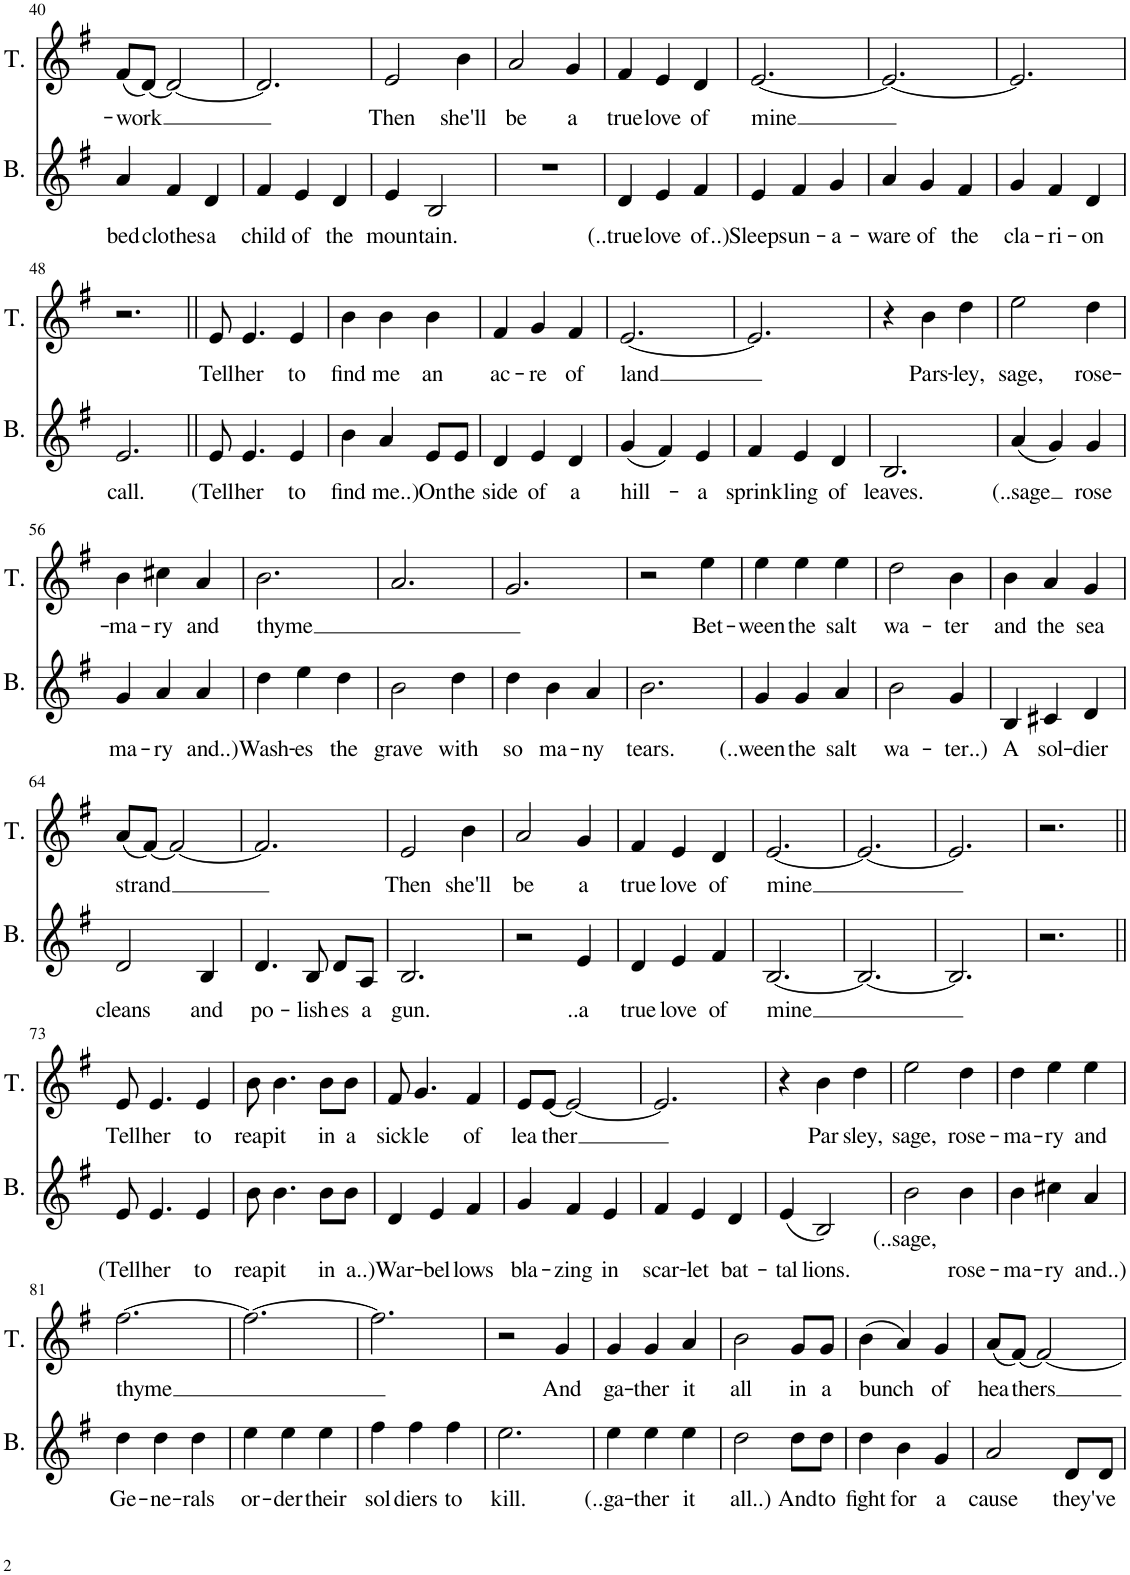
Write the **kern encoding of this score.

**kern	**text	**kern	**text
*part2	*part2	*part1	*part1
*staff2	*staff2	*staff1	*staff1
*I"Bariton	*	*I"Tenor	*
*I'B.	*	*I'T.	*
!!LO:PB:g=z
*clefG2	*	*clefG2	*
*k[f#]	*	*k[f#]	*
=40	=40	=40	=40
!	!LO:LY:b	!	!LO:LY:b
4a/	bed-	(8f#/L	-work
.	.	[8d/J)	.
!	!LO:LY:b	!	!
4f#/	-clothes	2d/_	.
!	!LO:LY:b	!	!
4d/	a	.	.
=41	=41	=41	=41
!	!LO:LY:b	!	!
4f#/	child	2.d/]	.
!	!LO:LY:b	!	!
4e/	of	.	.
!	!LO:LY:b	!	!
4d/	the	.	.
=42	=42	=42	=42
!	!LO:LY:b	!	!LO:LY:b
4e/	moun-	2e/	Then
!	!LO:LY:b	!	!
2B/	-tain.	.	.
!	!	!	!LO:LY:b
.	.	4b\	she'll
=43	=43	=43	=43
!	!	!	!LO:LY:b
1r	.	2a/	be
!	!	!	!LO:LY:b
.	.	4g/	a
.	.	4ryy	.
=44	=44	=44	=44
!	!LO:LY:b	!	!LO:LY:b
4d/	(..true	4f#/	true
!	!LO:LY:b	!	!LO:LY:b
4e/	love	4e/	love
!	!LO:LY:b	!	!LO:LY:b
4f#/	of..)	4d/	of
=45	=45	=45	=45
!	!LO:LY:b	!	!LO:LY:b
4e/	Sleeps	[2.e/	mine
!	!LO:LY:b	!	!
4f#/	un-	.	.
!	!LO:LY:b	!	!
4g/	-a-	.	.
=46	=46	=46	=46
!	!LO:LY:b	!	!
4a/	-ware	2.e/_	.
!	!LO:LY:b	!	!
4g/	of	.	.
!	!LO:LY:b	!	!
4f#/	the	.	.
=47	=47	=47	=47
!	!LO:LY:b	!	!
4g/	cla-	2.e/]	.
!	!LO:LY:b	!	!
4f#/	-ri-	.	.
!	!LO:LY:b	!	!
4d/	-on	.	.
!!LO:LB:g=z
=48	=48	=48	=48
!	!LO:LY:b	!	!
2.e/	call.	2.r	.
=49||	=49||	=49||	=49||
!	!LO:LY:b	!	!LO:LY:b
8e/	(Tell	8e/	Tell
!	!LO:LY:b	!	!LO:LY:b
4.e/	her	4.e/	her
!	!LO:LY:b	!	!LO:LY:b
4e/	to	4e/	to
=50	=50	=50	=50
!	!LO:LY:b	!	!LO:LY:b
4b\	find	4b\	find
!	!LO:LY:b	!	!LO:LY:b
4a/	me..)	4b\	me
!	!LO:LY:b	!	!LO:LY:b
8e/L	On	4b\	an
!	!LO:LY:b	!	!
8e/J	the	.	.
=51	=51	=51	=51
!	!LO:LY:b	!	!LO:LY:b
4d/	side	4f#/	ac-
!	!LO:LY:b	!	!LO:LY:b
4e/	of	4g/	-re
!	!LO:LY:b	!	!LO:LY:b
4d/	a	4f#/	of
=52	=52	=52	=52
!	!LO:LY:b	!	!LO:LY:b
(4g/	hill-	[2.e/	land
4f#/)	.	.	.
!	!LO:LY:b	!	!
4e/	-a	.	.
=53	=53	=53	=53
!	!LO:LY:b	!	!
4f#/	sprink-	2.e/]	.
!	!LO:LY:b	!	!
4e/	-ling	.	.
!	!LO:LY:b	!	!
4d/	of	.	.
=54	=54	=54	=54
!	!LO:LY:b	!	!
2.B/	leaves.	4r	.
!	!	!	!LO:LY:b
.	.	4b\	Pars-
!	!	!	!LO:LY:b
.	.	4dd\	-ley,
=55	=55	=55	=55
!	!LO:LY:b	!	!LO:LY:b
(4a/	(..sage	2ee\	sage,
4g/)	.	.	.
!	!LO:LY:b	!	!LO:LY:b
4g/	rose	4dd\	rose-
!!LO:LB:g=z
=56	=56	=56	=56
!	!LO:LY:b	!	!LO:LY:b
4g/	-ma-	4b\	-ma-
!	!LO:LY:b	!	!LO:LY:b
4a/	-ry	4cc#X\	-ry
!	!LO:LY:b	!	!LO:LY:b
4a/	and..)	4a/	and
=57	=57	=57	=57
!	!LO:LY:b	!	!LO:LY:b
4dd\	Wash-	2.b\	thyme
!	!LO:LY:b	!	!
4ee\	-es	.	.
!	!LO:LY:b	!	!
4dd\	the	.	.
=58	=58	=58	=58
!	!LO:LY:b	!	!
2b\	grave	2.a/	.
!	!LO:LY:b	!	!
4dd\	with	.	.
=59	=59	=59	=59
!	!LO:LY:b	!	!
4dd\	so	2.g/	.
!	!LO:LY:b	!	!
4b\	ma-	.	.
!	!LO:LY:b	!	!
4a/	-ny	.	.
=60	=60	=60	=60
!	!LO:LY:b	!	!
2.b\	tears.	2r	.
!	!	!	!LO:LY:b
.	.	4ee\	Bet-
=61	=61	=61	=61
!	!LO:LY:b	!	!LO:LY:b
4g/	(..ween	4ee\	-ween
!	!LO:LY:b	!	!LO:LY:b
4g/	the	4ee\	the
!	!LO:LY:b	!	!LO:LY:b
4a/	salt	4ee\	salt
=62	=62	=62	=62
!	!LO:LY:b	!	!LO:LY:b
2b\	wa-	2dd\	wa-
!	!LO:LY:b	!	!LO:LY:b
4g/	-ter..)	4b\	-ter
=63	=63	=63	=63
!	!LO:LY:b	!	!LO:LY:b
4B/	A	4b\	and
!	!LO:LY:b	!	!LO:LY:b
4c#X/	sol-	4a/	the
!	!LO:LY:b	!	!LO:LY:b
4d/	-dier	4g/	sea
!!LO:LB:g=z
=64	=64	=64	=64
!	!LO:LY:b	!	!LO:LY:b
2d/	cleans	(8a/L	-strand
.	.	[8f#/J)	.
.	.	2f#/_	.
!	!LO:LY:b	!	!
4B/	and	.	.
=65	=65	=65	=65
!	!LO:LY:b	!	!
4.d/	po-	2.f#/]	.
!	!LO:LY:b	!	!
8B/	-lish-	.	.
!	!LO:LY:b	!	!
8d/L	-es	.	.
!	!LO:LY:b	!	!
8A/J	a	.	.
=66	=66	=66	=66
!	!LO:LY:b	!	!LO:LY:b
2.B/	gun.	2e/	Then
!	!	!	!LO:LY:b
.	.	4b\	she'll
=67	=67	=67	=67
!	!	!	!LO:LY:b
2r	.	2a/	be
!	!LO:LY:b	!	!LO:LY:b
4e/	..a	4g/	a
=68	=68	=68	=68
!	!LO:LY:b	!	!LO:LY:b
4d/	true	4f#/	true
!	!LO:LY:b	!	!LO:LY:b
4e/	love	4e/	love
!	!LO:LY:b	!	!LO:LY:b
4f#/	of	4d/	of
=69	=69	=69	=69
!	!LO:LY:b	!	!LO:LY:b
[2.B/	mine	[2.e/	mine
=70	=70	=70	=70
2.B/_	.	2.e/_	.
=71	=71	=71	=71
2.B/]	.	2.e/]	.
=72	=72	=72	=72
2.r	.	2.r	.
!!LO:LB:g=z
=73||	=73||	=73||	=73||
!	!LO:LY:b	!	!LO:LY:b
8e/	(Tell	8e/	Tell
!	!LO:LY:b	!	!LO:LY:b
4.e/	her	4.e/	her
!	!LO:LY:b	!	!LO:LY:b
4e/	to	4e/	to
=74	=74	=74	=74
!	!LO:LY:b	!	!LO:LY:b
8b\	reap	8b\	reap
!	!LO:LY:b	!	!LO:LY:b
4.b\	it	4.b\	it
!	!LO:LY:b	!	!LO:LY:b
8b\L	in	8b\L	in
!	!LO:LY:b	!	!LO:LY:b
8b\J	a..)	8b\J	a
=75	=75	=75	=75
!	!LO:LY:b	!	!LO:LY:b
4d/	War-	8f#/	sick-
!	!	!	!LO:LY:b
.	.	4.g/	-le
!	!LO:LY:b	!	!
4e/	-bel-	.	.
!	!LO:LY:b	!	!LO:LY:b
4f#/	-lows	4f#/	of
=76	=76	=76	=76
!	!LO:LY:b	!	!LO:LY:b
4g/	bla-	8e/L	lea-
!	!	!	!LO:LY:b
.	.	[8e/J	-ther
!	!LO:LY:b	!	!
4f#/	-zing	2e/_	.
!	!LO:LY:b	!	!
4e/	in	.	.
=77	=77	=77	=77
!	!LO:LY:b	!	!
4f#/	scar-	2.e/]	.
!	!LO:LY:b	!	!
4e/	-let	.	.
!	!LO:LY:b	!	!
4d/	bat-	.	.
=78	=78	=78	=78
!	!LO:LY:b	!	!
(4e/	-tal-	4r	.
!	!LO:LY:b	!	!LO:LY:b
2B/)	-lions.	4b\	Par
!	!	!	!LO:LY:b
.	.	4dd\	-sley,
=79	=79	=79	=79
!	!LO:LY:b	!	!LO:LY:b
2b\	(..sage,	2ee\	sage,
!	!LO:LY:b	!	!LO:LY:b
4b\	rose-	4dd\	rose-
=80	=80	=80	=80
!	!LO:LY:b	!	!LO:LY:b
4b\	-ma-	4dd\	-ma-
!	!LO:LY:b	!	!LO:LY:b
4cc#X\	-ry	4ee\	-ry
!	!LO:LY:b	!	!LO:LY:b
4a/	and..)	4ee\	and
!!LO:LB:g=z
=81	=81	=81	=81
!	!LO:LY:b	!	!LO:LY:b
4dd\	Ge-	[2.ff#\	thyme
!	!LO:LY:b	!	!
4dd\	-ne-	.	.
!	!LO:LY:b	!	!
4dd\	-rals	.	.
=82	=82	=82	=82
!	!LO:LY:b	!	!
4ee\	or-	2.ff#\_	.
!	!LO:LY:b	!	!
4ee\	-der	.	.
!	!LO:LY:b	!	!
4ee\	their	.	.
=83	=83	=83	=83
!	!LO:LY:b	!	!
4ff#\	sol-	2.ff#\]	.
!	!LO:LY:b	!	!
4ff#\	-diers	.	.
!	!LO:LY:b	!	!
4ff#\	to	.	.
=84	=84	=84	=84
!	!LO:LY:b	!	!
2.ee\	kill.	2r	.
!	!	!	!LO:LY:b
.	.	4g/	And
=85	=85	=85	=85
!	!LO:LY:b	!	!LO:LY:b
4ee\	(..ga-	4g/	ga-
!	!LO:LY:b	!	!LO:LY:b
4ee\	-ther	4g/	-ther
!	!LO:LY:b	!	!LO:LY:b
4ee\	it	4a/	it
=86	=86	=86	=86
!	!LO:LY:b	!	!LO:LY:b
2dd\	all..)	2b\	all
!	!LO:LY:b	!	!LO:LY:b
8dd\L	And	8g/L	in
!	!LO:LY:b	!	!LO:LY:b
8dd\J	to	8g/J	a
=87	=87	=87	=87
!	!LO:LY:b	!	!LO:LY:b
4dd\	fight	(4b\	bunch
!	!LO:LY:b	!	!
4b\	for	4a/)	.
!	!LO:LY:b	!	!LO:LY:b
4g/	a	4g/	of
=88	=88	=88	=88
!	!LO:LY:b	!	!LO:LY:b
2a/	cause	(8a/L	hea-
!	!	!	!LO:LY:b
.	.	[8f#/J)	-thers
.	.	2f#/_	.
!	!LO:LY:b	!	!
8d/L	they	.	.
!	!LO:LY:b	!	!
8d/J	've	.	.
=	=	=	=
*-	*-	*-	*-
